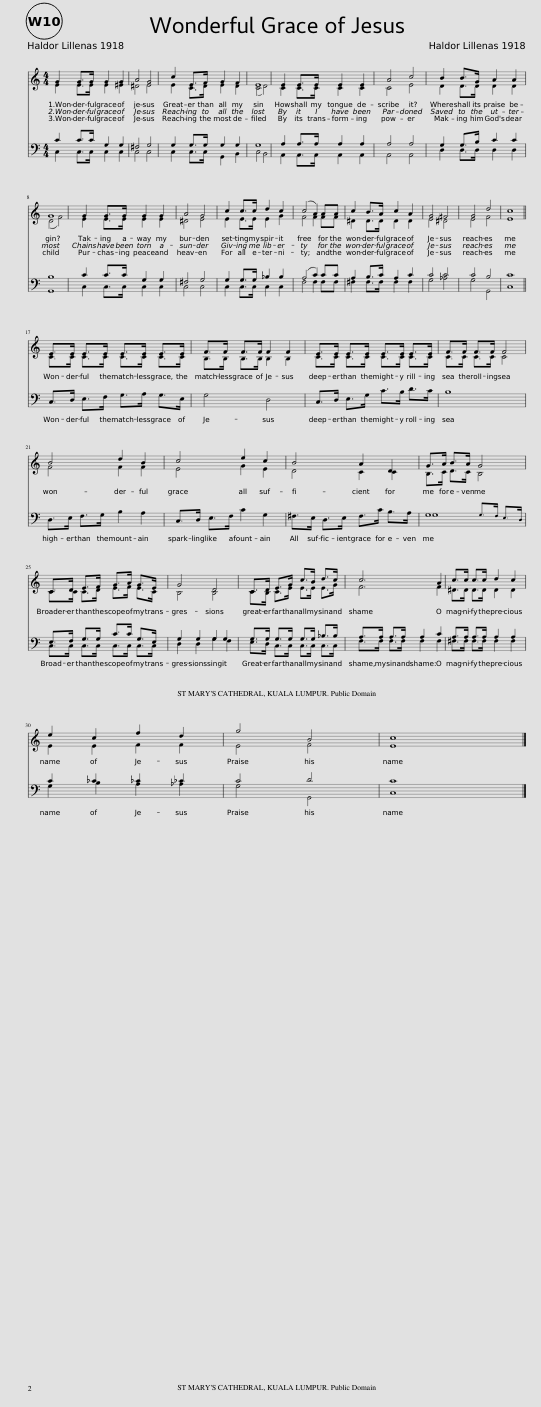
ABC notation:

X:1
%%score { ( 1 2 ) | ( 3 4 5 ) }
L:1/8
M:4/4
I:linebreak $
K:C
V:1 treble
V:2 treble
V:3 bass
V:4 bass
V:5 bass
V:1
 G2 G>G G2 G2 | A4 G4 | c2 E>F G2 F2 | E8 | E2 E>E E2 E2 | %5
 A4 c4 | B2 B>G A2 A2 |$ G8 | G2 G>G G2 G2 | A4 G4 | %10
 c2 c>c d2 c2 | (c4 A2) AA | c2 B>A c2 A2 | G4 ^F4 | G4 d4 | %15
 c8 ||$ E>E E>E E>E E>E | F>F F>F F2 F2 | E>E E>E E>E E>E | F>F F>F F4 |$ %20
 B4 d2 B2 | c4 e2 c2 | B4 A2 D2 | G>A B>A G4 |$ C>D E>F G>A G>E | %25
 G4 D4 | C>D E>G c>B d>c | c6 A2 | c>c c>c d2 c2 |$ e2 c2 f2 d2 | %30
 g4 B4 | c8 |] %32
V:2
 E2 E>E E2 ^E2 | ^D4 E4 | E2 C>D E2 D2 | (C4 D4) | C2 C>C C2 C2 | %5
 C4 E4 | D2 D>D D2 D2 |$ (D4 F4) | E2 E>E E2 E2 | ^D4 E4 | %10
 E2 E>E E2 G2 | F4 F2 FF | ^D2 D>D D2 D2 | E4 ^D4 | E4 F4 | %15
 E8 ||$ C>C C>C C>C C>C | B,>B, B,>B, B,2 B,2 | C>C C>C C>C C>C | C>C C>C C4 |$ %20
 F4 F2 F2 | E4 G2 E2 | D4 C2 C2 | B,>C D>C B,4 |$ C>C C>D E>F E>C | %25
 B,4 B,4 | C>B, C>E E>E E>G | F6 F2 | ^D>D D>D D2 D2 |$ E2 E2 F2 F2 | %30
 E4 F4 | E8 |] %32
V:3
 C2 C>C G,2 G,2 | ^F,4 G,4 | G,2 G,>G, G,2 G,2 | G,8 | A,2 A,>A, A,2 A,2 | %5
 A,4 A,4 | G,2 G,>B, C2 C2 |$ B,8 | C2 C>C G,2 G,2 | ^F,4 G,4 | %10
 G,2 G,>G, _B,2 B,2 | (A,4 C2) CC | A,2 B,>C A,2 C2 | C4 C4 | C4 B,4 | %15
 C8 ||$ C,>D, E,>F, G,>A, G,>E, | G,4 D,4 | C,>D, E,>G, C>B, D>C | B,8 |$ %20
 D,>E, F,>G, B,2 A,2 | C,>D, E,>F, C2 G,2 | ^F,>E, D,>E, F,>C B,>A, | G,8 |$ E,>F, G,>G, C>C G,>E, | %25
 G,2 G,2 G,2 G,2 | G,>G, G,>G, G,>G, _B,>B, | A,>A, A,>A, A,2 C2 | A,>A, A,>A, A,2 A,2 |$ C2 _C2 _C2 _C2 | %30
 C4 D4 | C8 |] %32
V:4
 C,2 C,>C, C,2 C,2 | C,4 C,4 | C,2 C,>C, G,,2 B,,2 | C,4 B,,4 | A,,2 A,,>A,, A,,2 A,,2 | %5
 A,,4 A,,4 | D,2 D,>D, D,2 D,2 |$ G,,8 | C,2 C,>C, C,2 C,2 | C,4 C,4 | %10
 C,2 C,>C, C,2 C,2 | F,4 F,2 F,F, | ^F,2 F,>F, F,2 F,2 | G,4 _A,4 | G,4 G,,4 | %15
 C,8 ||$ x8 | x8 | x8 | x8 |$ %20
 x8 | x8 | x8 | G,8 |$ C,>C, C,>C, C,>C, C,>C, | %25
 D,2 D,2 G,2 F,2 | E,>D, C,>C, C,>C, C,>C, | F,>F, F,>F, F,2 F,2 | ^F,>F, F,>F, F,2 F,2 |$ G,2 B,2 A,2 _A,2 | %30
 G,4 G,,4 | C,8 |] %32
V:5
 x8 | x8 | x8 | x8 | x8 | %5
 x8 | x8 |$ x8 | x8 | x8 | %10
 x8 | x8 | x8 | x8 | x8 | %15
 x8 ||$ x8 | x8 | x8 | x8 |$ %20
 x8 | x8 | x8 | x4 G,>F, E,>D, |$ x8 | %25
 x8 | x8 | x8 | x8 |$ x8 | %30
 x8 | x8 |] %32
